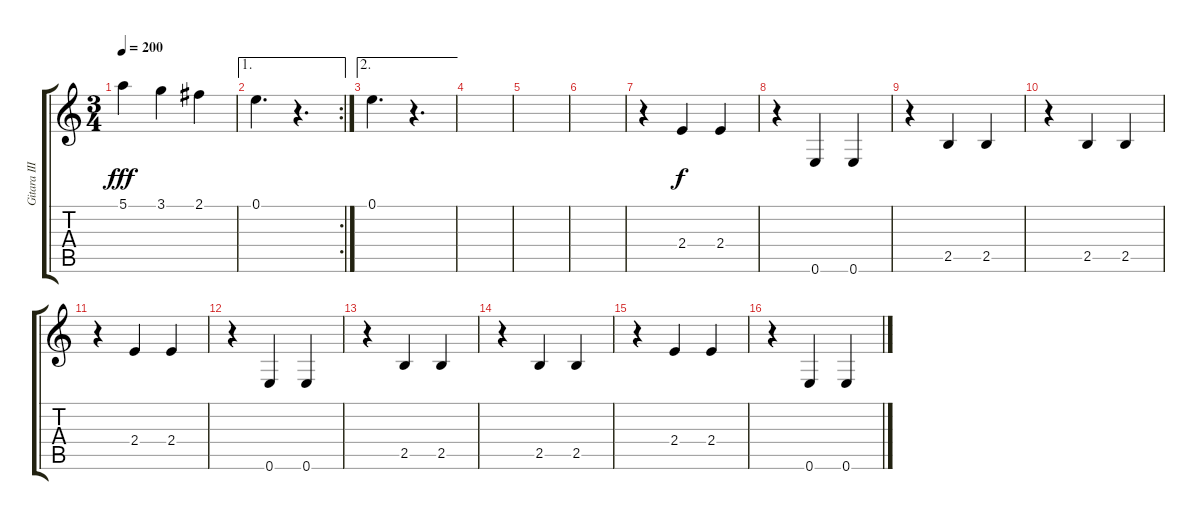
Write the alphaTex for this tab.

\track ("Gitara III" "Gitara III") {instrument acousticguitarnylon}
\staff {score tabs}
\tuning (E4 B3 G3 D3 A2 E2) {hide}
\ts (3 4)
\tempo 200
\clef g2
\ks c
5.1.4{dy fff} 3.1.4 2.1.4 |
\ae 1
\rc 2
0.1.4{d} r.4{d} |
\ae 2
0.1.4{d} r.4{d} |
|
|
|
r.4 2.4.4{dy f} 2.4.4 |
r.4 0.6.4 0.6.4 |
r.4 2.5.4 2.5.4 |
r.4 2.5.4 2.5.4 |
r.4 2.4.4 2.4.4 |
r.4 0.6.4 0.6.4 |
r.4 2.5.4 2.5.4 |
r.4 2.5.4 2.5.4 |
r.4 2.4.4 2.4.4 |
r.4 0.6.4 0.6.4
